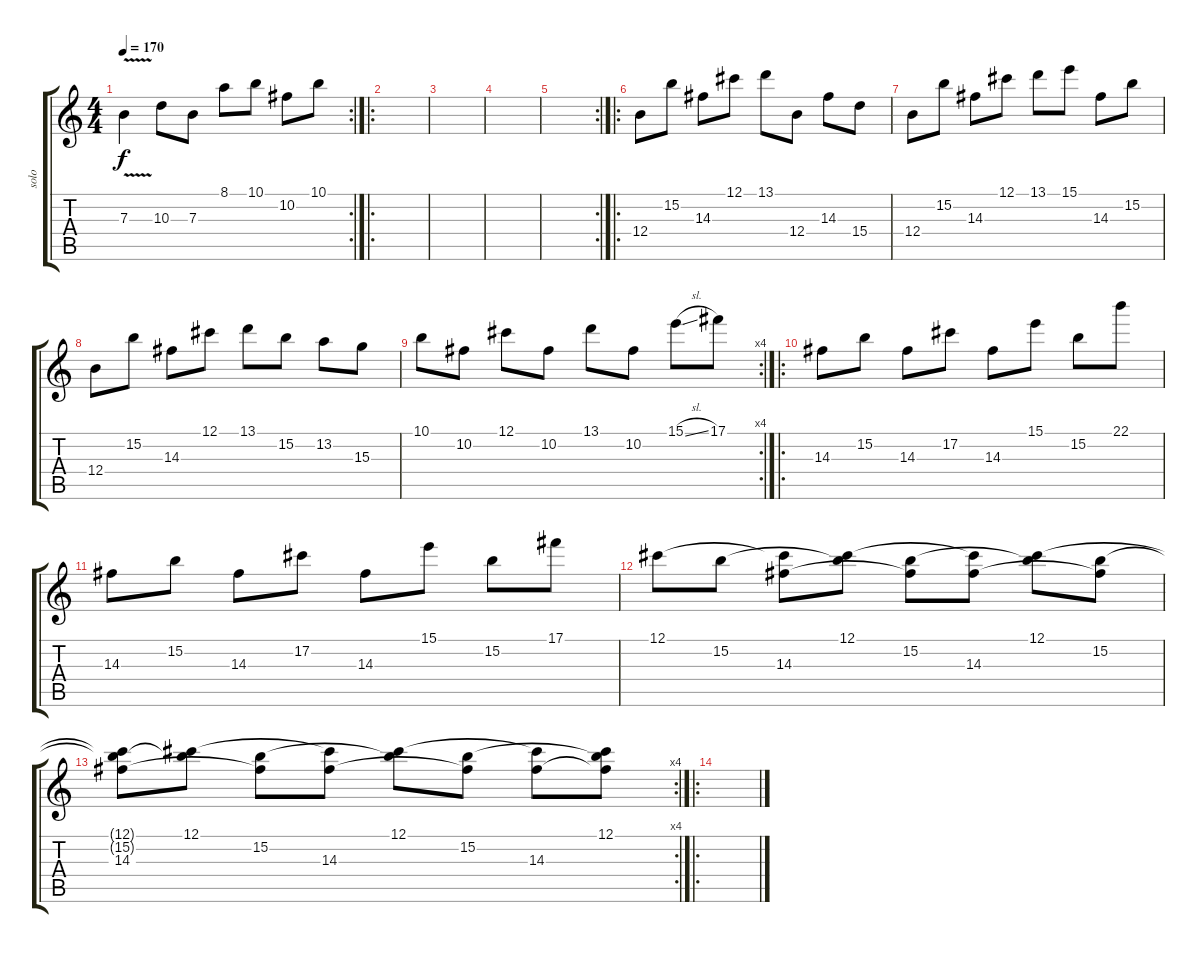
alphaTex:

\track ("solo" "solo") {instrument distortionguitar}
\staff {score tabs}
\tuning (Db4 Ab3 E3 B2 Gb2 B1) {hide}
\rc 2
\ts (4 4)
\tempo 170
\clef g2
\ks c
7.3{v}.4{dy f} 10.3.8 7.3.8 8.1.8 10.1.8 10.2.8 10.1.8 |
\ro
|
|
|
\rc 2
|
\ro
12.4.8 15.2.8 14.3.8 12.1.8 13.1.8 12.4.8 14.3.8 15.4.8 |
12.4.8 15.2.8 14.3.8 12.1.8 13.1.8 15.1.8 14.3.8 15.2.8 |
12.4.8 15.2.8 14.3.8 12.1.8 13.1.8 15.2.8 13.2.8 15.3.8 |
\rc 4
10.1.8 10.2.8 12.1.8 10.2.8 13.1.8 10.2.8 15.1{sl}.8 17.1.8 |
\ro
14.3.8 15.2.8 14.3.8 17.2.8 14.3.8 15.1.8 15.2.8 22.1.8 |
14.3.8 15.2.8 14.3.8 17.2.8 14.3.8 15.1.8 15.2.8 17.1.8 |
12.1.8 15.2.8 (12.1{t} 14.3).8 (12.1 15.2{t}).8 (15.2 14.3{t}).8 (12.1{t} 14.3).8 (12.1 15.2{t}).8 (15.2 14.3{t}).8 |
\rc 4
(12.1{t} 15.2{t} 14.3).8 (12.1 15.2{t}).8 (15.2 14.3{t}).8 (12.1{t} 14.3).8 (12.1 15.2{t}).8 (15.2 14.3{t}).8 (12.1{t} 14.3).8 (12.1 15.2{t} 14.3{t}).8 |
\ro
